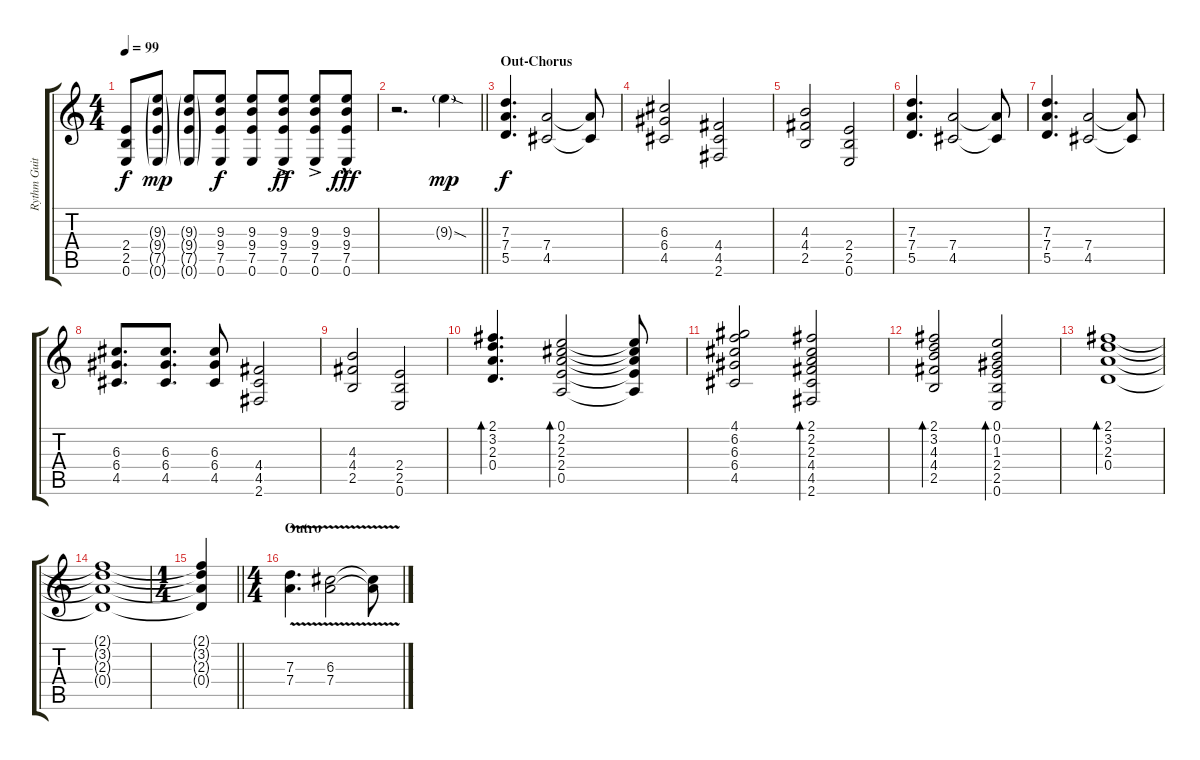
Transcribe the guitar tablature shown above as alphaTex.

\track ("Rythm Guitar" "Rythm Guit") {instrument distortionguitar}
\staff {score tabs}
\tuning (E4 B3 G3 D3 A2 E2) {hide}
\ts (4 4)
\tempo 99
\clef g2
\ks c
(2.4 2.5 0.6).8{dy f} (9.3{g} 9.4{g} 7.5{g} 0.6{g}).8{dy mp} (9.3{g} 9.4{g} 7.5{g} 0.6{g}).8 (9.3 9.4 7.5 0.6).8{dy f} (9.3 9.4 7.5 0.6).8 (9.3{ac} 9.4{ac} 7.5{ac} 0.6{ac}).8{dy ff} (9.3{ac} 9.4{ac} 7.5{ac} 0.6{ac}).8 (9.3{hac} 9.4{hac} 7.5{hac} 0.6{hac}).8{dy fff} |
\barLineRight lightlight
r.2{d} 9.3{sod g}.4{dy mp volume 5} |
\section ("" "Out-Chorus")
(7.3 7.4 5.5).4{d dy f volume 9} (7.4 4.5).2 (7.4{t} 4.5{t}).8 |
(6.3 6.4 4.5).2 (4.4 4.5 2.6).2 |
(4.3 4.4 2.5).2 (2.4 2.5 0.6).2 |
(7.3 7.4 5.5).4{d} (7.4 4.5).2 (7.4{t} 4.5{t}).8 |
(7.3 7.4 5.5).4{d} (7.4 4.5).2 (7.4{t} 4.5{t}).8 |
(6.3 6.4 4.5).8{d} (6.3 6.4 4.5).8{d} (6.3 6.4 4.5).8 (4.4 4.5 2.6).2 |
(4.3 4.4 2.5).2 (2.4 2.5 0.6).2 |
(2.1 3.2 2.3 0.4).4{d bd 120 volume 5 instrument acousticguitarsteel} (0.1 2.2 2.3 2.4 0.5).2{bd 120} (0.1{t} 2.2{t} 2.3{t} 2.4{t} 0.5{t}).8 |
(4.1 6.2 6.3 6.4 4.5).2 (2.1 2.2 2.3 4.4 4.5 2.6).2{bd 60} |
(2.1 3.2 4.3 4.4 2.5).2{bd 60} (0.1 0.2 1.3 2.4 2.5 0.6).2{bd 60} |
(2.1 3.2 2.3 0.4).1{bd 240} |
(2.1{t} 3.2{t} 2.3{t} 0.4{t}).1 |
\ts (1 4)
\barLineRight lightlight
(2.1{t} 3.2{t} 2.3{t} 0.4{t}).4 |
\ts (4 4)
\section ("" "Outro")
(7.3{v} 7.4{v}).4{d volume 9 instrument distortionguitar} (6.3{v} 7.4{v}).2 (6.3{t} 7.4{t}).8
